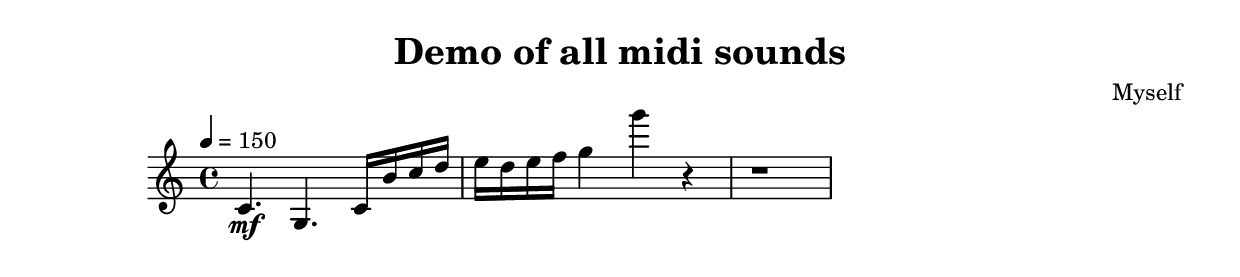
%%  Do not edit this file; it is auto-generated from LSR!
\version "2.11.35"

\header { texidoc = "
Problem: How to know which MidiInstrument would be best for your
composition? Solution: A Lilypond demo file. 
" }

%\version "2.11.35"

basemelodie = { c'4. \mf g  c'16 b' c'' d'' | e'' d'' e'' f'' g''4 g'''4 r | r1 }
melodie = { \tempo 4 = 150 \basemelodie }

\header {
	title = "Demo of all midi sounds"
	arranger = "Myself"
}

\score { 
	\new Staff <<
		\new Voice { \melodie 
		} %Voice
	>> %Staff
  \layout {  }
} %score

\score { 
	\new Staff <<
		\tempo 4 = 180 
		%\set Staff.instrumentName="S/A"
		%\set Staff.midiMinimumVolume = #0.2 
		%\set Staff.midiMaximumVolume = #0.4
		%\set Voice.dynamicAbsoluteVolumeFunction = #0.6
		\new Voice { r \mf
			\set Staff.midiInstrument="acoustic grand" \melodie
			\set Staff.midiInstrument="bright acoustic" \melodie
			\set Staff.midiInstrument="electric grand" \melodie
			\set Staff.midiInstrument="honky-tonk" \melodie
			\set Staff.midiInstrument="electric piano 1" \melodie
			\set Staff.midiInstrument="electric piano 2" \melodie
			\set Staff.midiInstrument="harpsichord" \melodie
			\set Staff.midiInstrument="clav" \melodie
			\set Staff.midiInstrument="celesta" \melodie
			\set Staff.midiInstrument="glockenspiel" \melodie
			\set Staff.midiInstrument="music box" \melodie
			\set Staff.midiInstrument="vibraphone" \melodie
			\set Staff.midiInstrument="marimba" \melodie
			\set Staff.midiInstrument="xylophone" \melodie
			\set Staff.midiInstrument="tubular bells" \melodie
			\set Staff.midiInstrument="dulcimer" \melodie
			\set Staff.midiInstrument="drawbar organ" \melodie
			\set Staff.midiInstrument="percussive organ" \melodie
			\set Staff.midiInstrument="rock organ" \melodie
			\set Staff.midiInstrument="church organ" \melodie
			\set Staff.midiInstrument="reed organ" \melodie
			\set Staff.midiInstrument="accordion" \melodie
			\set Staff.midiInstrument="harmonica" \melodie
			\set Staff.midiInstrument="concertina" \melodie
			\set Staff.midiInstrument="acoustic guitar (nylon)" \melodie
			\set Staff.midiInstrument="acoustic guitar (steel)" \melodie
			\set Staff.midiInstrument="electric guitar (jazz)" \melodie
			\set Staff.midiInstrument="electric guitar (clean)" \melodie
			\set Staff.midiInstrument="electric guitar (muted)" \melodie
			\set Staff.midiInstrument="overdriven guitar" \melodie
			\set Staff.midiInstrument="distorted guitar" \melodie
			\set Staff.midiInstrument="acoustic bass" \melodie
			\set Staff.midiInstrument="electric bass (finger)" \melodie
			\set Staff.midiInstrument="electric bass (pick)" \melodie
			\set Staff.midiInstrument="fretless bass" \melodie
			\set Staff.midiInstrument="slap bass 1" \melodie
			\set Staff.midiInstrument="slap bass 2" \melodie
			\set Staff.midiInstrument="synth bass 1" \melodie
			\set Staff.midiInstrument="synth bass 2" \melodie
			\set Staff.midiInstrument="violin" \melodie
			\set Staff.midiInstrument="viola" \melodie
			\set Staff.midiInstrument="cello" \melodie
			\set Staff.midiInstrument="contrabass" \melodie
			\set Staff.midiInstrument="tremolo strings" \melodie
			\set Staff.midiInstrument="pizzicato strings" \melodie
			\set Staff.midiInstrument="orchestral strings" \melodie
			\set Staff.midiInstrument="timpani" \melodie
			\set Staff.midiInstrument="string ensemble 1" \melodie
			\set Staff.midiInstrument="string ensemble 2" \melodie
			\set Staff.midiInstrument="synthstrings 1" \melodie
			\set Staff.midiInstrument="synthstrings 2" \melodie
			\set Staff.midiInstrument="choir aahs" \melodie
			\set Staff.midiInstrument="voice oohs" \melodie
			\set Staff.midiInstrument="synth voice" \melodie
			\set Staff.midiInstrument="orchestra hit" \melodie
			\set Staff.midiInstrument="trumpet" \melodie
			\set Staff.midiInstrument="trombone" \melodie
			\set Staff.midiInstrument="tuba" \melodie
			\set Staff.midiInstrument="muted trumpet" \melodie
			\set Staff.midiInstrument="french horn" \melodie
			\set Staff.midiInstrument="brass section" \melodie
			\set Staff.midiInstrument="synthbrass 1" \melodie
			\set Staff.midiInstrument="synthbrass 2" \melodie
			\set Staff.midiInstrument="soprano sax" \melodie
			\set Staff.midiInstrument="alto sax" \melodie
			\set Staff.midiInstrument="tenor sax" \melodie
			\set Staff.midiInstrument="baritone sax" \melodie
			\set Staff.midiInstrument="oboe" \melodie
			\set Staff.midiInstrument="english horn" \melodie
			\set Staff.midiInstrument="bassoon" \melodie
			\set Staff.midiInstrument="clarinet" \melodie
			\set Staff.midiInstrument="piccolo" \melodie
			\set Staff.midiInstrument="flute" \melodie
			\set Staff.midiInstrument="recorder" \melodie
			\set Staff.midiInstrument="pan flute" \melodie
			\set Staff.midiInstrument="blown bottle" \melodie
			\set Staff.midiInstrument="shakuhachi" \melodie
			\set Staff.midiInstrument="whistle" \melodie
			\set Staff.midiInstrument="ocarina" \melodie
			\set Staff.midiInstrument="lead 1 (square)" \melodie
			\set Staff.midiInstrument="lead 2 (sawtooth)" \melodie
			\set Staff.midiInstrument="lead 3 (calliope)" \melodie
			\set Staff.midiInstrument="lead 4 (chiff)" \melodie
			\set Staff.midiInstrument="lead 5 (charang)" \melodie
			\set Staff.midiInstrument="lead 6 (voice)" \melodie
			\set Staff.midiInstrument="lead 7 (fifths)" \melodie
			\set Staff.midiInstrument="lead 8 (bass+lead)" \melodie
			\set Staff.midiInstrument="pad 1 (new age)" \melodie
			\set Staff.midiInstrument="pad 2 (warm)" \melodie
			\set Staff.midiInstrument="pad 3 (polysynth)" \melodie
			\set Staff.midiInstrument="pad 4 (choir)" \melodie
			\set Staff.midiInstrument="pad 5 (bowed)" \melodie
			\set Staff.midiInstrument="pad 6 (metallic)" \melodie
			\set Staff.midiInstrument="pad 7 (halo)" \melodie
			\set Staff.midiInstrument="pad 8 (sweep)" \melodie
			\set Staff.midiInstrument="fx 1 (rain)" \melodie
			\set Staff.midiInstrument="fx 2 (soundtrack)" \melodie
			\set Staff.midiInstrument="fx 3 (crystal)" \melodie
			\set Staff.midiInstrument="fx 4 (atmosphere)" \melodie
			\set Staff.midiInstrument="fx 5 (brightness)" \melodie
			\set Staff.midiInstrument="fx 6 (goblins)" \melodie
			\set Staff.midiInstrument="fx 7 (echoes)" \melodie
			\set Staff.midiInstrument="fx 8 (sci-fi)" \melodie
			\set Staff.midiInstrument="sitar" \melodie
			\set Staff.midiInstrument="banjo" \melodie
			\set Staff.midiInstrument="shamisen" \melodie
			\set Staff.midiInstrument="koto" \melodie
			\set Staff.midiInstrument="kalimba" \melodie
			\set Staff.midiInstrument="bagpipe" \melodie
			\set Staff.midiInstrument="fiddle" \melodie
			\set Staff.midiInstrument="shanai" \melodie
			\set Staff.midiInstrument="tinkle bell" \melodie
			\set Staff.midiInstrument="agogo" \melodie
			\set Staff.midiInstrument="steel drums" \melodie
			\set Staff.midiInstrument="woodblock" \melodie
			\set Staff.midiInstrument="taiko drum" \melodie
			\set Staff.midiInstrument="melodic tom" \melodie
			\set Staff.midiInstrument="synth drum" \melodie
			\set Staff.midiInstrument="reverse cymbal" \melodie
			\set Staff.midiInstrument="guitar fret noise" \melodie
			\set Staff.midiInstrument="breath noise" \melodie
			\set Staff.midiInstrument="seashore" \melodie
			\set Staff.midiInstrument="bird tweet" \melodie
			\set Staff.midiInstrument="telephone ring" \melodie
			\set Staff.midiInstrument="helicopter" \melodie
			\set Staff.midiInstrument="applause" \melodie
			\set Staff.midiInstrument="gunshot" \melodie
		} %Voice
	>> %Staff
	\midi {	}
} %score


